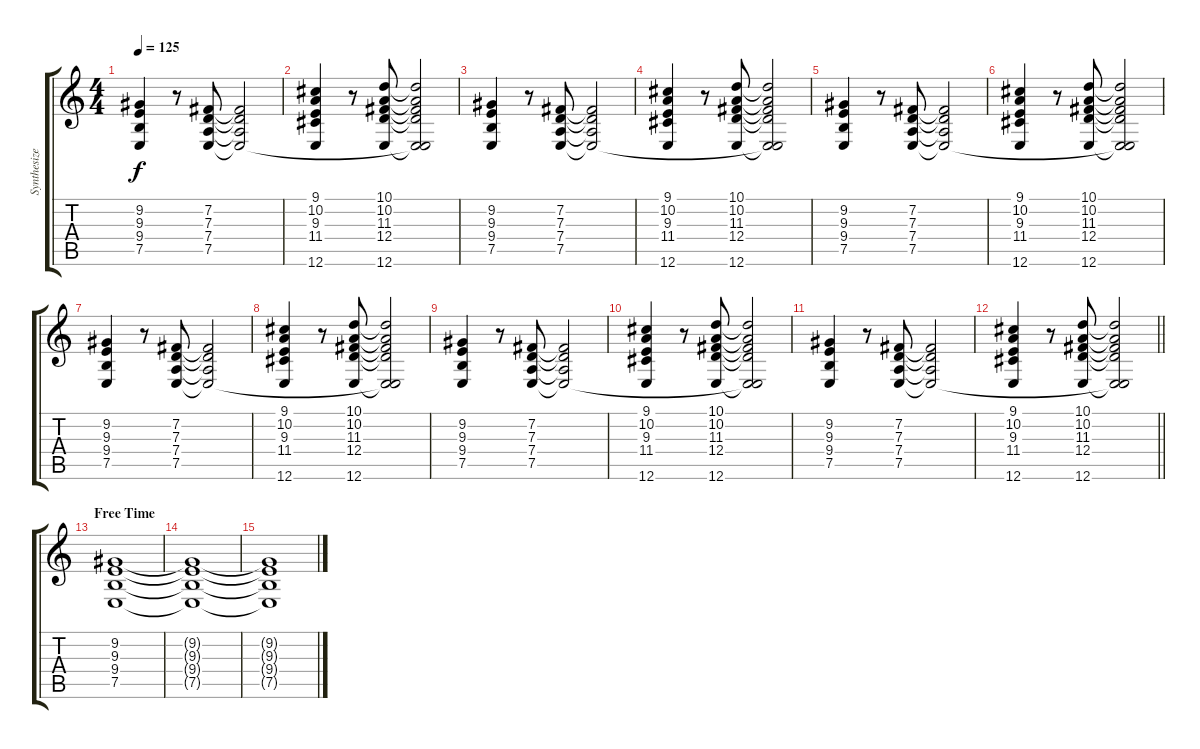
\track ("Synthesizer" "Synthesize") {instrument lead1square}
\staff {score tabs}
\tuning (E4 B3 G3 D3 A2 E2) {hide}
\ts (4 4)
\tempo 125
\clef g2
\ks c
(9.2 9.3 9.4 7.5).4{dy f} r.8 (7.2 7.3 7.4 7.5).8 (7.2{t} 7.3{t} 7.4{t} 7.5{t}).2 |
(9.1 10.2 9.3 11.4 12.6).4 r.8 (10.1 10.2 11.3 12.4 12.6).8 (10.1{t} 10.2{t} 11.3{t} 12.4{t} 7.5{t} 12.6{t}).2 |
(9.2 9.3 9.4 7.5).4 r.8 (7.2 7.3 7.4 7.5).8 (7.2{t} 7.3{t} 7.4{t} 7.5{t}).2 |
(9.1 10.2 9.3 11.4 12.6).4 r.8 (10.1 10.2 11.3 12.4 12.6).8 (10.1{t} 10.2{t} 11.3{t} 12.4{t} 7.5{t} 12.6{t}).2 |
(9.2 9.3 9.4 7.5).4 r.8 (7.2 7.3 7.4 7.5).8 (7.2{t} 7.3{t} 7.4{t} 7.5{t}).2 |
(9.1 10.2 9.3 11.4 12.6).4 r.8 (10.1 10.2 11.3 12.4 12.6).8 (10.1{t} 10.2{t} 11.3{t} 12.4{t} 7.5{t} 12.6{t}).2 |
(9.2 9.3 9.4 7.5).4 r.8 (7.2 7.3 7.4 7.5).8 (7.2{t} 7.3{t} 7.4{t} 7.5{t}).2 |
(9.1 10.2 9.3 11.4 12.6).4 r.8 (10.1 10.2 11.3 12.4 12.6).8 (10.1{t} 10.2{t} 11.3{t} 12.4{t} 7.5{t} 12.6{t}).2 |
(9.2 9.3 9.4 7.5).4 r.8 (7.2 7.3 7.4 7.5).8 (7.2{t} 7.3{t} 7.4{t} 7.5{t}).2 |
(9.1 10.2 9.3 11.4 12.6).4 r.8 (10.1 10.2 11.3 12.4 12.6).8 (10.1{t} 10.2{t} 11.3{t} 12.4{t} 7.5{t} 12.6{t}).2 |
(9.2 9.3 9.4 7.5).4 r.8 (7.2 7.3 7.4 7.5).8 (7.2{t} 7.3{t} 7.4{t} 7.5{t}).2 |
\barLineRight lightlight
(9.1 10.2 9.3 11.4 12.6).4 r.8 (10.1 10.2 11.3 12.4 12.6).8 (10.1{t} 10.2{t} 11.3{t} 12.4{t} 7.5{t} 12.6{t}).2 |
\section ("" "Free Time")
(9.2 9.3 9.4 7.5).1 |
(9.2{t} 9.3{t} 9.4{t} 7.5{t}).1 |
(9.2{t} 9.3{t} 9.4{t} 7.5{t}).1
